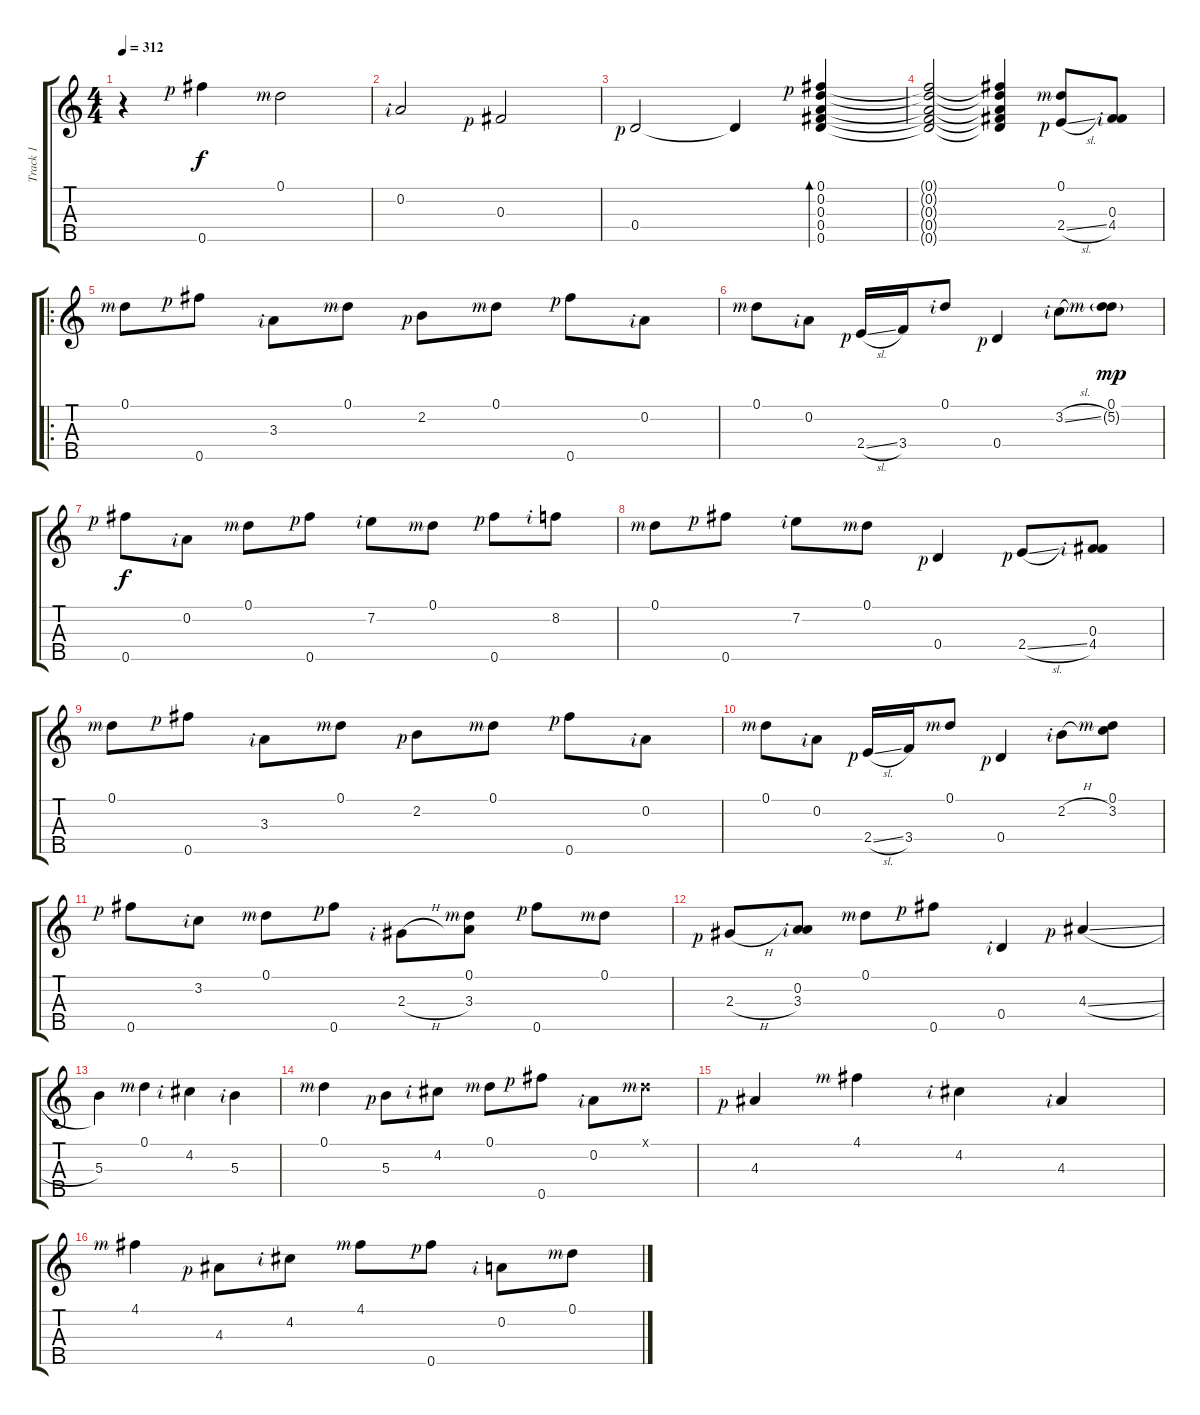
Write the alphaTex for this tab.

\track ("Track 1" "Track 1") {instrument banjo}
\staff {score tabs}
\tuning (D4 A3 Gb3 D3 Gb4) {hide}
\displaytranspose 12
\ts (4 4)
\tempo 312
\clef g2
\ks c
r.4{dy f instrument banjo} 0.5{rf 1}.4 0.1{rf 3}.2 |
0.2{rf 2}.2 0.3{rf 1}.2 |
0.4{rf 1}.2 0.4{t}.4 (0.1 0.2 0.3 0.4 0.5{rf 1}).4{bd 240} |
(0.1{t} 0.2{t} 0.3{t} 0.4{t} 0.5{t}).2 (0.1{t} 0.2{t} 0.3{t} 0.4{t} 0.5{t}).4 (0.1{rf 3} 2.4{sl rf 1}).8 (0.3{rf 2} 4.4).8 |
\ro
0.1{rf 3}.8 0.5{rf 1}.8 3.3{rf 2}.8 0.1{rf 3}.8 2.2{rf 1}.8 0.1{rf 3}.8 0.5{rf 1}.8 0.2{rf 2}.8 |
0.1{rf 3}.8 0.2{rf 2}.8 2.4{sl rf 1}.16 3.4.16 0.1{rf 2}.8 0.4{rf 1}.4 3.2{sl rf 2}.8 (0.1{rf 3} 5.2{g}).8{dy mp} |
0.5{rf 1}.8{dy f} 0.2{rf 2}.8 0.1{rf 3}.8 0.5{rf 1}.8 7.2{rf 2}.8 0.1{rf 3}.8 0.5{rf 1}.8 8.2{rf 2}.8 |
0.1{rf 3}.8 0.5{rf 1}.8 7.2{rf 2}.8 0.1{rf 3}.8 0.4{rf 1}.4 2.4{sl rf 1}.8 (0.3{rf 2} 4.4).8 |
0.1{rf 3}.8 0.5{rf 1}.8 3.3{rf 2}.8 0.1{rf 3}.8 2.2{rf 1}.8 0.1{rf 3}.8 0.5{rf 1}.8 0.2{rf 2}.8 |
0.1{rf 3}.8 0.2{rf 2}.8 2.4{sl rf 1}.16 3.4.16 0.1{rf 3}.8 0.4{rf 1}.4 2.2{h rf 2}.8 (0.1{rf 3} 3.2).8 |
0.5{rf 1}.8 3.2{rf 2}.8 0.1{rf 3}.8 0.5{rf 1}.8 2.3{h rf 2}.8 (0.1{rf 3} 3.3).8 0.5{rf 1}.8 0.1{rf 3}.8 |
2.3{h rf 1}.8 (0.2{rf 2} 3.3).8 0.1{rf 3}.8 0.5{rf 1}.8 0.4{rf 2}.4 4.3{sl rf 1}.4 |
5.3.4 0.1{rf 3}.4 4.2{rf 2}.4 5.3{rf 2}.4 |
0.1{rf 3}.4 5.3{rf 1}.8 4.2{rf 2}.8 0.1{rf 3}.8 0.5{rf 1}.8 0.2{rf 2}.8 0.1{x rf 3}.8 |
4.3{rf 1}.4 4.1{rf 3}.4 4.2{rf 2}.4 4.3{rf 2}.4 |
4.1{rf 3}.4 4.3{rf 1}.8 4.2{rf 2}.8 4.1{rf 3}.8 0.5{rf 1}.8 0.2{rf 2}.8 0.1{rf 3}.8
